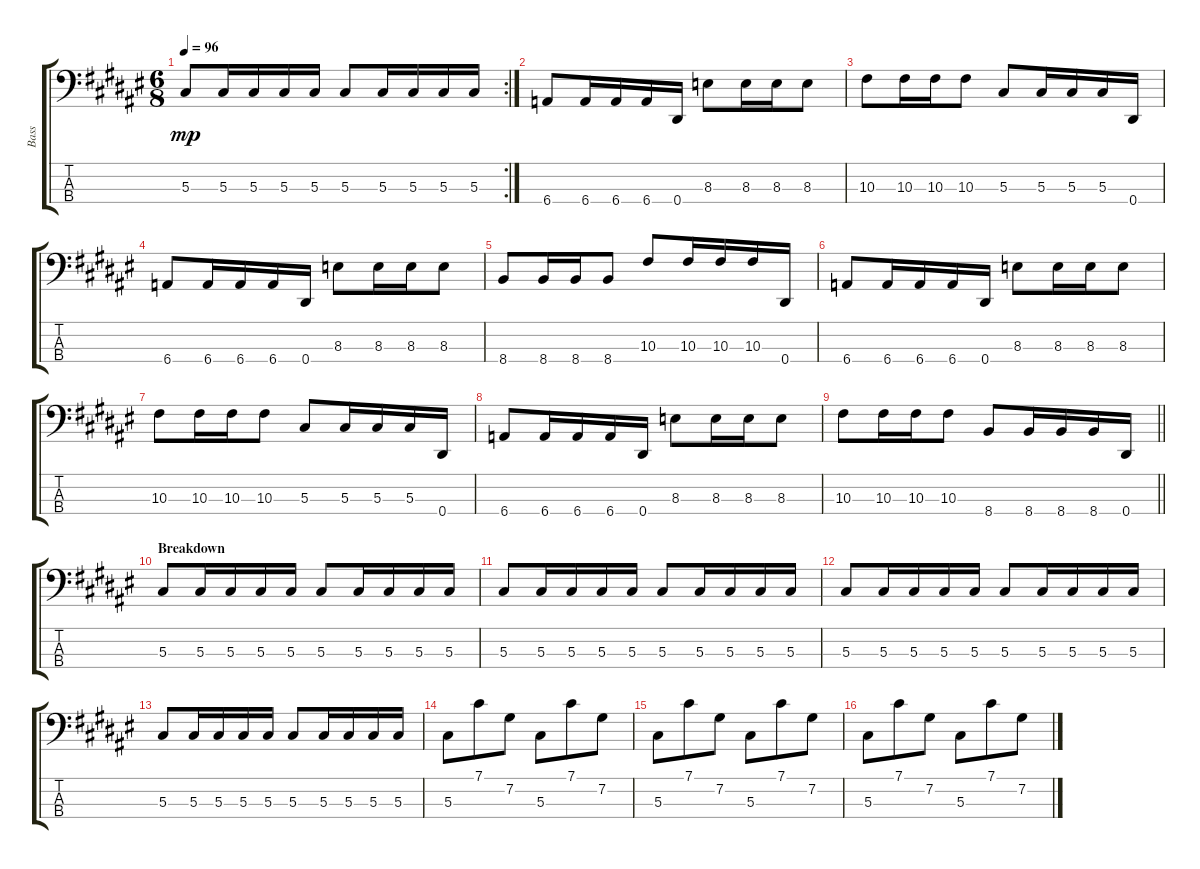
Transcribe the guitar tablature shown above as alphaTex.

\track ("Bass" "Bass") {instrument electricbassfinger}
\staff {score tabs}
\tuning (Gb2 Db2 Ab1 Eb1) {hide}
\rc 2
\ts (6 8)
\tempo 96
\clef f4
\ks d#minor
5.3.8{dy mp} 5.3.16 5.3.16 5.3.16 5.3.16 5.3.8 5.3.16 5.3.16 5.3.16 5.3.16 |
6.4.8 6.4.16 6.4.16 6.4.16 0.4.16 8.3.8 8.3.16 8.3.16 8.3.8 |
10.3.8 10.3.16 10.3.16 10.3.8 5.3.8 5.3.16 5.3.16 5.3.16 0.4.16 |
6.4.8 6.4.16 6.4.16 6.4.16 0.4.16 8.3.8 8.3.16 8.3.16 8.3.8 |
8.4.8 8.4.16 8.4.16 8.4.8 10.3.8 10.3.16 10.3.16 10.3.16 0.4.16 |
6.4.8 6.4.16 6.4.16 6.4.16 0.4.16 8.3.8 8.3.16 8.3.16 8.3.8 |
10.3.8 10.3.16 10.3.16 10.3.8 5.3.8 5.3.16 5.3.16 5.3.16 0.4.16 |
6.4.8 6.4.16 6.4.16 6.4.16 0.4.16 8.3.8 8.3.16 8.3.16 8.3.8 |
\barLineRight lightlight
10.3.8 10.3.16 10.3.16 10.3.8 8.4.8 8.4.16 8.4.16 8.4.16 0.4.16 |
\section ("" "Breakdown")
5.3.8 5.3.16 5.3.16 5.3.16 5.3.16 5.3.8 5.3.16 5.3.16 5.3.16 5.3.16 |
5.3.8 5.3.16 5.3.16 5.3.16 5.3.16 5.3.8 5.3.16 5.3.16 5.3.16 5.3.16 |
5.3.8 5.3.16 5.3.16 5.3.16 5.3.16 5.3.8 5.3.16 5.3.16 5.3.16 5.3.16 |
5.3.8 5.3.16 5.3.16 5.3.16 5.3.16 5.3.8 5.3.16 5.3.16 5.3.16 5.3.16 |
5.3.8 7.1.8 7.2.8 5.3.8 7.1.8 7.2.8 |
5.3.8 7.1.8 7.2.8 5.3.8 7.1.8 7.2.8 |
5.3.8 7.1.8 7.2.8 5.3.8 7.1.8 7.2.8
